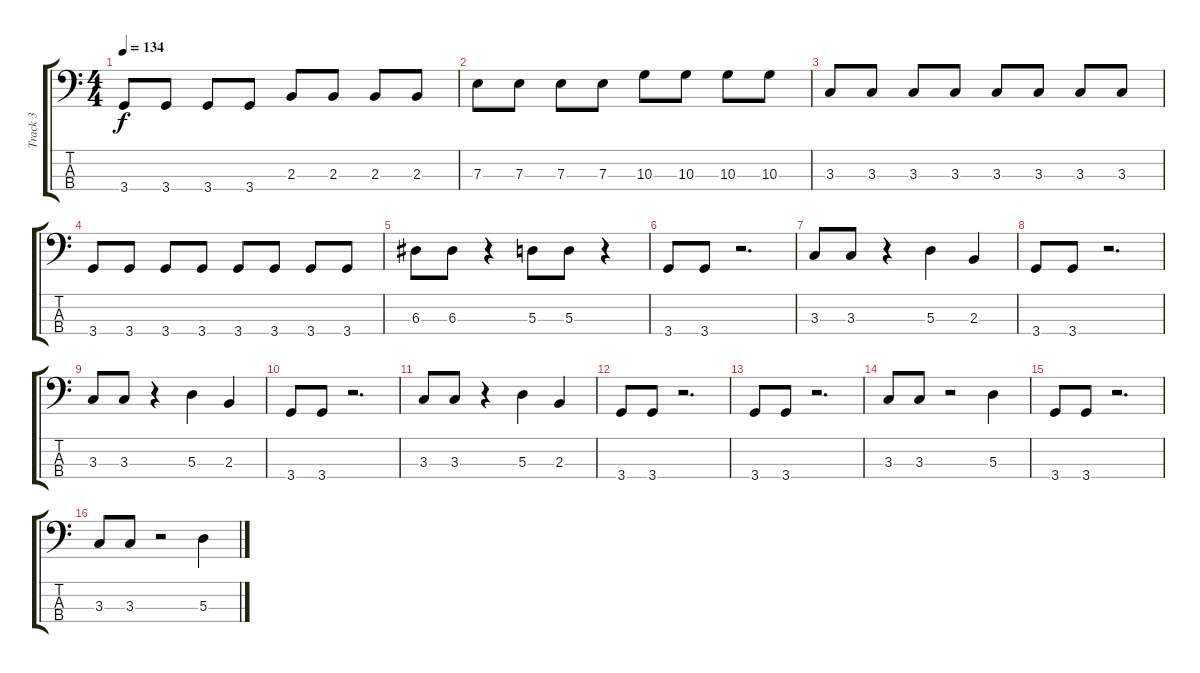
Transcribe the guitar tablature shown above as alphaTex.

\track ("Track 3" "Track 3") {instrument electricbassfinger}
\staff {score tabs}
\tuning (G2 D2 A1 E1) {hide}
\ts (4 4)
\tempo 134
\clef f4
\ks c
3.4.8{dy f} 3.4.8 3.4.8 3.4.8 2.3.8 2.3.8 2.3.8 2.3.8 |
7.3.8 7.3.8 7.3.8 7.3.8 10.3.8 10.3.8 10.3.8 10.3.8 |
3.3.8 3.3.8 3.3.8 3.3.8 3.3.8 3.3.8 3.3.8 3.3.8 |
3.4.8 3.4.8 3.4.8 3.4.8 3.4.8 3.4.8 3.4.8 3.4.8 |
6.3.8 6.3.8 r.4 5.3.8 5.3.8 r.4 |
3.4.8 3.4.8 r.2{d} |
3.3.8 3.3.8 r.4 5.3.4 2.3.4 |
3.4.8 3.4.8 r.2{d} |
3.3.8 3.3.8 r.4 5.3.4 2.3.4 |
3.4.8 3.4.8 r.2{d} |
3.3.8 3.3.8 r.4 5.3.4 2.3.4 |
3.4.8 3.4.8 r.2{d} |
3.4.8 3.4.8 r.2{d} |
3.3.8 3.3.8 r.2 5.3.4 |
3.4.8 3.4.8 r.2{d} |
3.3.8 3.3.8 r.2 5.3.4
